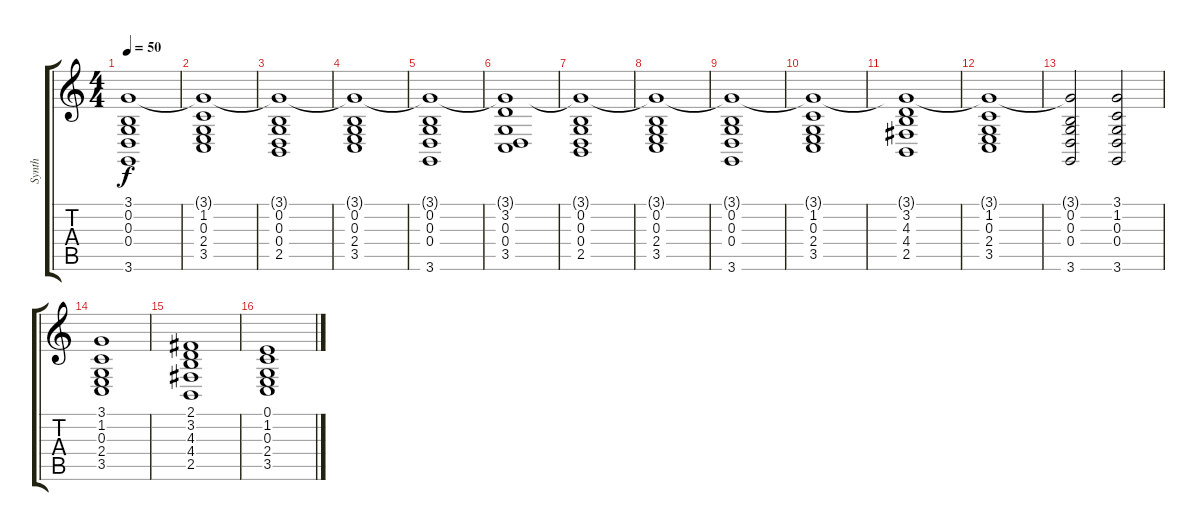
\track ("Synth" "Synth") {instrument synthstrings1}
\staff {score tabs}
\tuning (E4 B3 G3 D3 A2 E2) {hide}
\ts (4 4)
\tempo 50
\clef g2
\ks c
(3.1 0.2 0.3 0.4 3.6).1{dy f instrument synthstrings1} |
(3.1{t} 1.2 0.3 2.4 3.5).1 |
(3.1{t} 0.2 0.3 0.4 2.5).1 |
(3.1{t} 0.2 0.3 2.4 3.5).1 |
(3.1{t} 0.2 0.3 0.4 3.6).1 |
(3.1{t} 3.2 0.3 0.4 3.5).1 |
(3.1{t} 0.2 0.3 0.4 2.5).1 |
(3.1{t} 0.2 0.3 2.4 3.5).1 |
(3.1{t} 0.2 0.3 0.4 3.6).1 |
(3.1{t} 1.2 0.3 2.4 3.5).1 |
(3.1{t} 3.2 4.3 4.4 2.5).1 |
(3.1{t} 1.2 0.3 2.4 3.5).1 |
(3.1{t} 0.2 0.3 0.4 3.6).2 (3.1 1.2 0.3 0.4 3.6).2 |
(3.1 1.2 0.3 2.4 3.5).1 |
(2.1 3.2 4.3 4.4 2.5).1 |
(0.1 1.2 0.3 2.4 3.5).1
